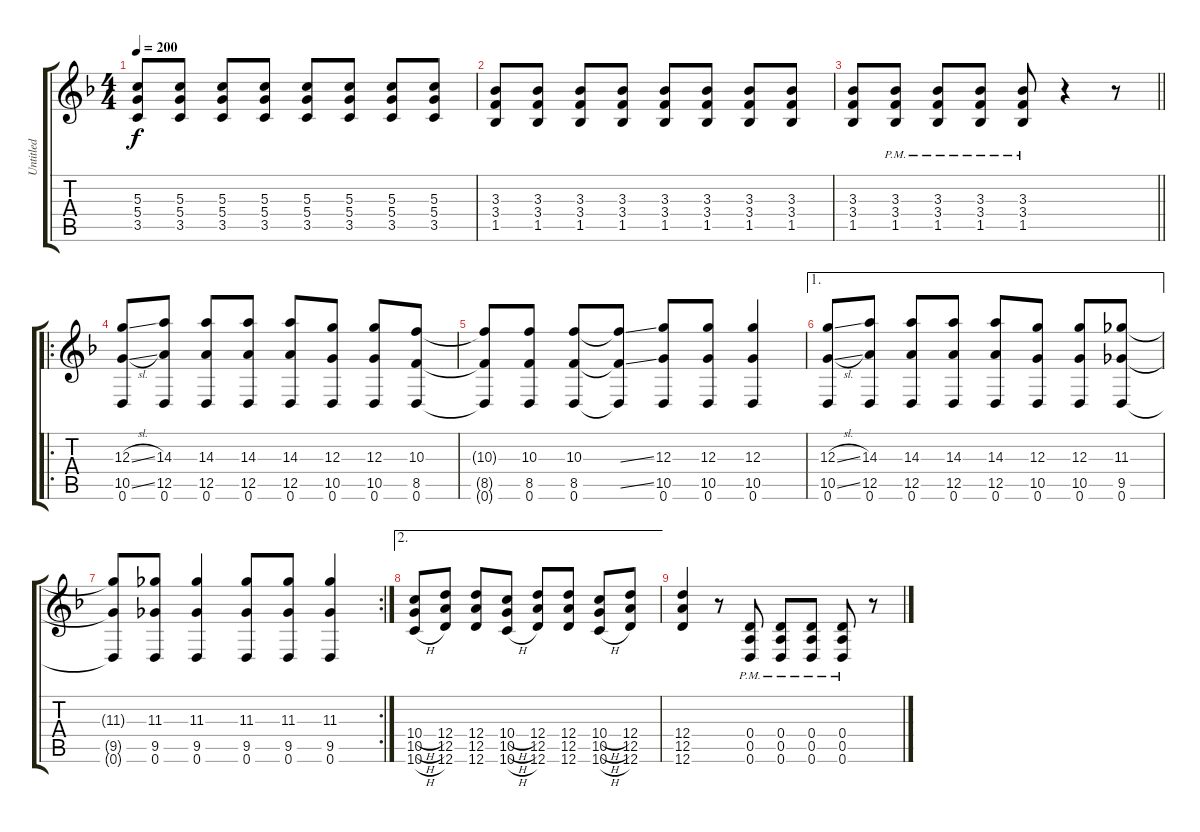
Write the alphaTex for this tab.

\track ("Untitled" "Untitled") {instrument overdrivenguitar}
\staff {score tabs}
\tuning (E4 B3 G3 D3 A2 D2) {hide}
\ts (4 4)
\tempo 200
\clef g2
\ks f
(5.3 5.4 3.5).8{dy f} (5.3 5.4 3.5).8 (5.3 5.4 3.5).8 (5.3 5.4 3.5).8 (5.3 5.4 3.5).8 (5.3 5.4 3.5).8 (5.3 5.4 3.5).8 (5.3 5.4 3.5).8 |
(3.3 3.4 1.5).8 (3.3 3.4 1.5).8 (3.3 3.4 1.5).8 (3.3 3.4 1.5).8 (3.3 3.4 1.5).8 (3.3 3.4 1.5).8 (3.3 3.4 1.5).8 (3.3 3.4 1.5).8 |
\barLineRight lightlight
(3.3 3.4 1.5).8 (3.3{pm} 3.4{pm} 1.5{pm}).8 (3.3{pm} 3.4{pm} 1.5{pm}).8 (3.3{pm} 3.4{pm} 1.5{pm}).8 (3.3{pm} 3.4{pm} 1.5{pm}).8 r.4 r.8 |
\ro
(12.3{sl} 10.5{sl} 0.6).8 (14.3 12.5 0.6).8 (14.3 12.5 0.6).8 (14.3 12.5 0.6).8 (14.3 12.5 0.6).8 (12.3 10.5 0.6).8 (12.3 10.5 0.6).8 (10.3 8.5 0.6).8 |
(10.3{t} 8.5{t} 0.6{t}).8 (10.3 8.5 0.6).8 (10.3 8.5 0.6).8 (10.3{ss t} 8.5{ss t} 0.6{t}).8 (12.3 10.5 0.6).8 (12.3 10.5 0.6).8 (12.3 10.5 0.6).4 |
\ae 1
(12.3{sl} 10.5{sl} 0.6).8 (14.3 12.5 0.6).8 (14.3 12.5 0.6).8 (14.3 12.5 0.6).8 (14.3 12.5 0.6).8 (12.3 10.5 0.6).8 (12.3 10.5 0.6).8 (11.3 9.5 0.6).8 |
\rc 2
(11.3{t} 9.5{t} 0.6{t}).8 (11.3 9.5 0.6).8 (11.3 9.5 0.6).4 (11.3 9.5 0.6).8 (11.3 9.5 0.6).8 (11.3 9.5 0.6).4 |
\ae 2
(10.4{h} 10.5{h} 10.6{h}).8 (12.4 12.5 12.6).8 (12.4 12.5 12.6).8 (10.4{h} 10.5{h} 10.6{h}).8 (12.4 12.5 12.6).8 (12.4 12.5 12.6).8 (10.4{h} 10.5{h} 10.6{h}).8 (12.4 12.5 12.6).8 |
(12.4 12.5 12.6).4 r.8 (0.4{pm} 0.5{pm} 0.6{pm}).8 (0.4{pm} 0.5{pm} 0.6{pm}).8 (0.4{pm} 0.5{pm} 0.6{pm}).8 (0.4{pm} 0.5{pm} 0.6{pm}).8 r.8
